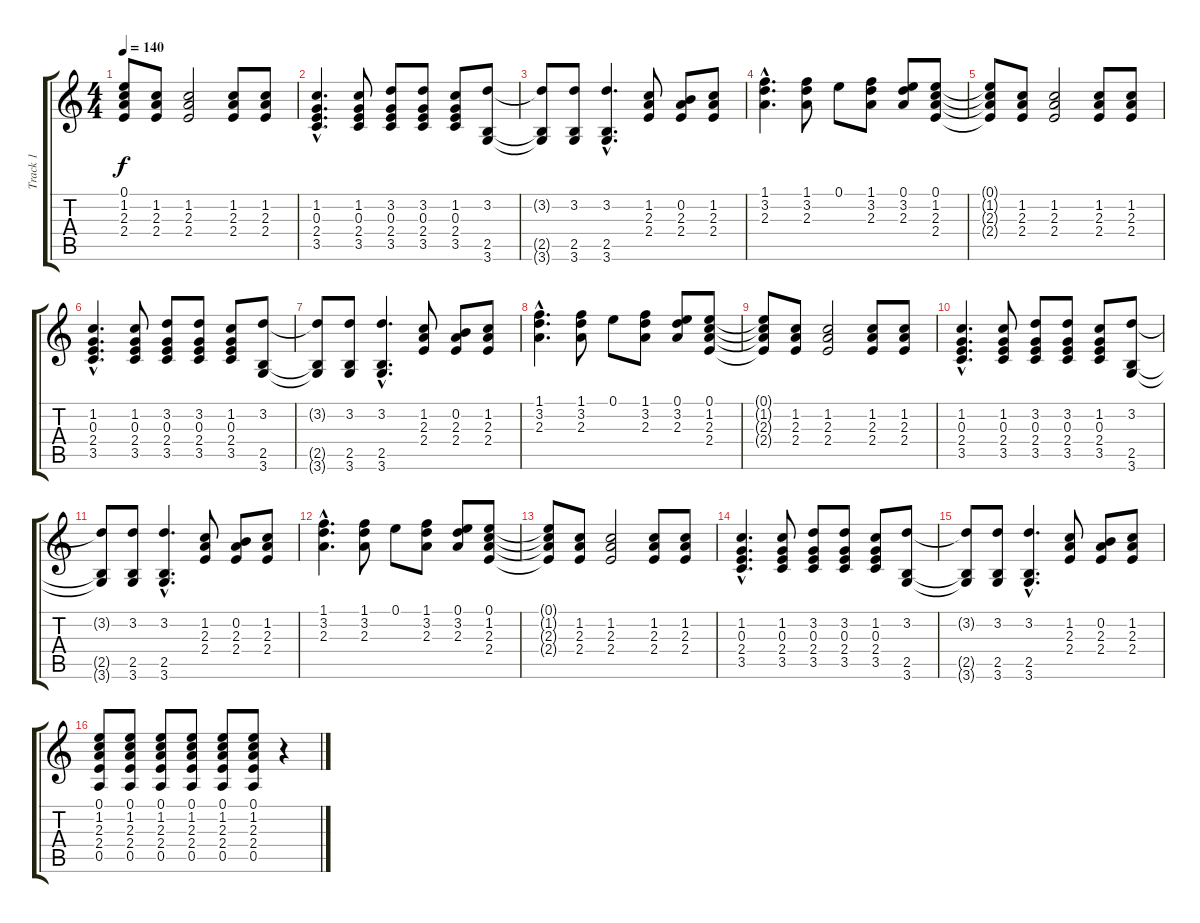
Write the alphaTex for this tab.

\track ("Track 1" "Track 1") {instrument acousticguitarsteel}
\staff {score tabs}
\tuning (E4 B3 G3 D3 A2 E2) {hide}
\ts (4 4)
\tempo 140
\clef g2
\ks c
(0.1{t} 1.2{t} 2.3{t} 2.4{t}).8{dy f} (1.2 2.3 2.4).8 (1.2 2.3 2.4).2 (1.2 2.3 2.4).8 (1.2 2.3 2.4).8 |
(1.2{hac} 0.3{hac} 2.4{hac} 3.5{hac}).4{d} (1.2 0.3 2.4 3.5).8 (3.2 0.3 2.4 3.5).8 (3.2 0.3 2.4 3.5).8 (1.2 0.3 2.4 3.5).8 (3.2 2.5 3.6).8 |
(3.2{t} 2.5{t} 3.6{t}).8 (3.2 2.5 3.6).8 (3.2{hac} 2.5{hac} 3.6{hac}).4{d} (1.2 2.3 2.4).8 (0.2 2.3 2.4).8 (1.2 2.3 2.4).8 |
(1.1{hac} 3.2{hac} 2.3{hac}).4{d} (1.1 3.2 2.3).8 0.1.8 (1.1 3.2 2.3).8 (0.1 3.2 2.3).8 (0.1 1.2 2.3 2.4).8 |
(0.1{t} 1.2{t} 2.3{t} 2.4{t}).8 (1.2 2.3 2.4).8 (1.2 2.3 2.4).2 (1.2 2.3 2.4).8 (1.2 2.3 2.4).8 |
(1.2{hac} 0.3{hac} 2.4{hac} 3.5{hac}).4{d} (1.2 0.3 2.4 3.5).8 (3.2 0.3 2.4 3.5).8 (3.2 0.3 2.4 3.5).8 (1.2 0.3 2.4 3.5).8 (3.2 2.5 3.6).8 |
(3.2{t} 2.5{t} 3.6{t}).8 (3.2 2.5 3.6).8 (3.2{hac} 2.5{hac} 3.6{hac}).4{d} (1.2 2.3 2.4).8 (0.2 2.3 2.4).8 (1.2 2.3 2.4).8 |
(1.1{hac} 3.2{hac} 2.3{hac}).4{d} (1.1 3.2 2.3).8 0.1.8 (1.1 3.2 2.3).8 (0.1 3.2 2.3).8 (0.1 1.2 2.3 2.4).8 |
(0.1{t} 1.2{t} 2.3{t} 2.4{t}).8 (1.2 2.3 2.4).8 (1.2 2.3 2.4).2 (1.2 2.3 2.4).8 (1.2 2.3 2.4).8 |
(1.2{hac} 0.3{hac} 2.4{hac} 3.5{hac}).4{d} (1.2 0.3 2.4 3.5).8 (3.2 0.3 2.4 3.5).8 (3.2 0.3 2.4 3.5).8 (1.2 0.3 2.4 3.5).8 (3.2 2.5 3.6).8 |
(3.2{t} 2.5{t} 3.6{t}).8 (3.2 2.5 3.6).8 (3.2{hac} 2.5{hac} 3.6{hac}).4{d} (1.2 2.3 2.4).8 (0.2 2.3 2.4).8 (1.2 2.3 2.4).8 |
(1.1{hac} 3.2{hac} 2.3{hac}).4{d} (1.1 3.2 2.3).8 0.1.8 (1.1 3.2 2.3).8 (0.1 3.2 2.3).8 (0.1 1.2 2.3 2.4).8 |
(0.1{t} 1.2{t} 2.3{t} 2.4{t}).8 (1.2 2.3 2.4).8 (1.2 2.3 2.4).2 (1.2 2.3 2.4).8 (1.2 2.3 2.4).8 |
(1.2{hac} 0.3{hac} 2.4{hac} 3.5{hac}).4{d} (1.2 0.3 2.4 3.5).8 (3.2 0.3 2.4 3.5).8 (3.2 0.3 2.4 3.5).8 (1.2 0.3 2.4 3.5).8 (3.2 2.5 3.6).8 |
(3.2{t} 2.5{t} 3.6{t}).8 (3.2 2.5 3.6).8 (3.2{hac} 2.5{hac} 3.6{hac}).4{d} (1.2 2.3 2.4).8 (0.2 2.3 2.4).8 (1.2 2.3 2.4).8 |
(0.1 1.2 2.3 2.4 0.5).8 (0.1 1.2 2.3 2.4 0.5).8 (0.1 1.2 2.3 2.4 0.5).8 (0.1 1.2 2.3 2.4 0.5).8 (0.1 1.2 2.3 2.4 0.5).8 (0.1 1.2 2.3 2.4 0.5).8 r.4
